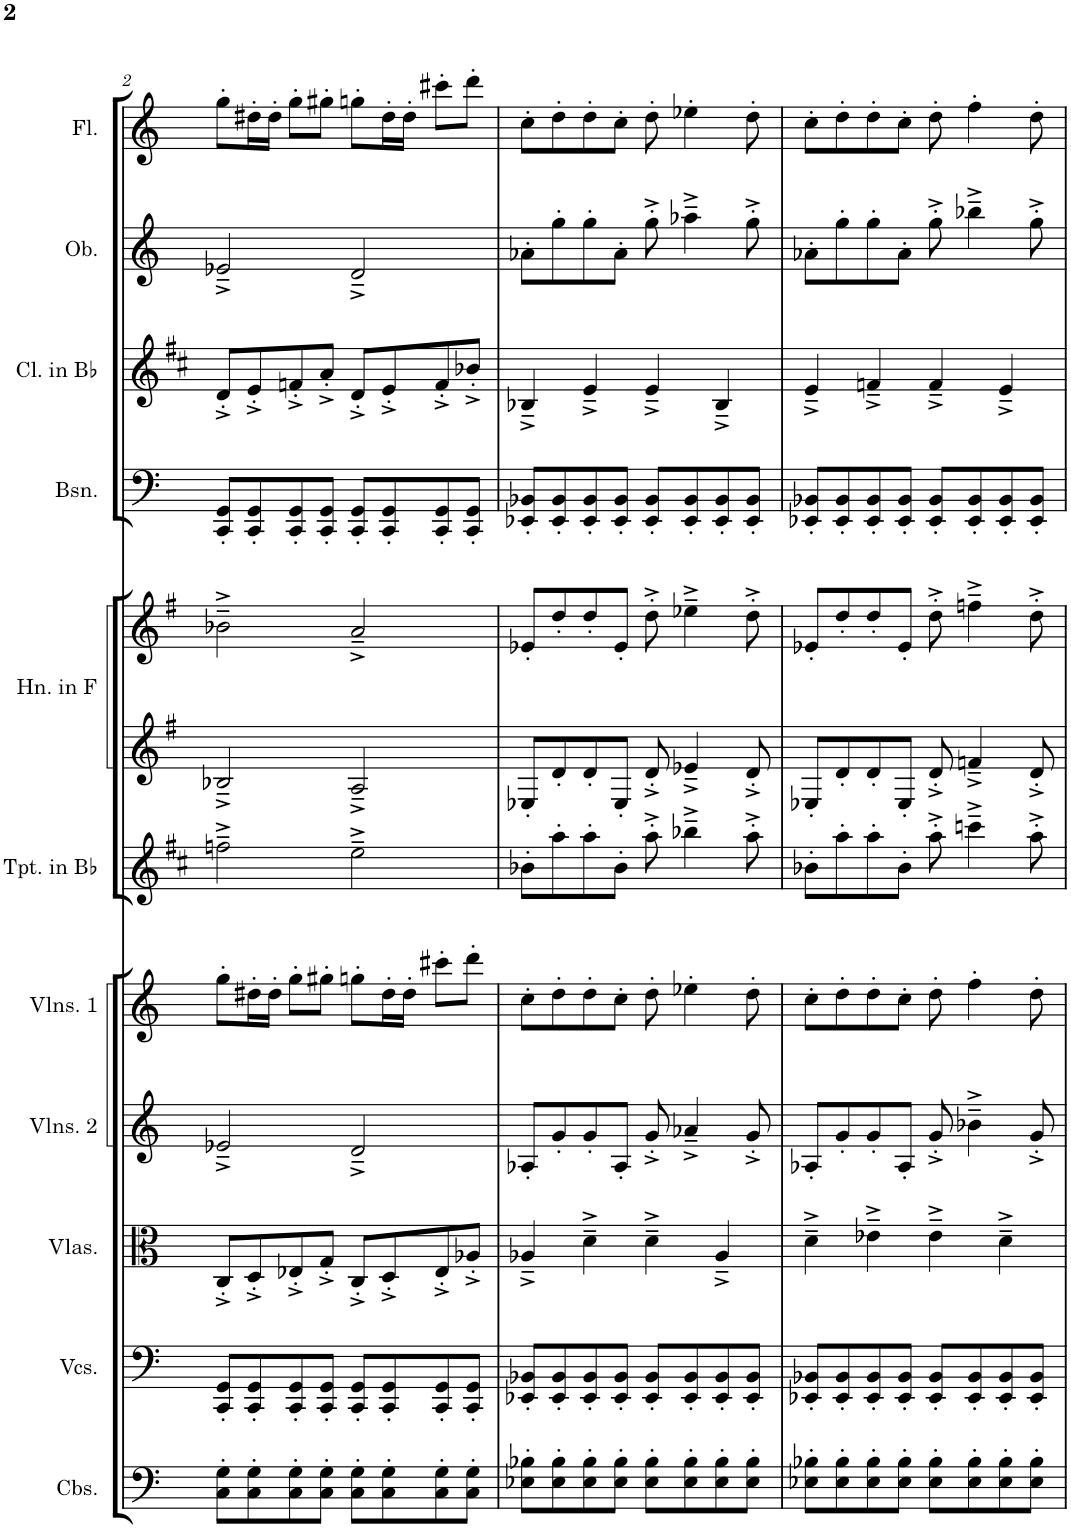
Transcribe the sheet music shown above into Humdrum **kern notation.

**kern	**kern	**kern	**kern	**kern	**kern	**kern	**kern	**kern	**kern	**kern	**kern
*part11	*part10	*part9	*part8	*part7	*part6	*part5	*part5	*part4	*part3	*part2	*part1
*staff12	*staff11	*staff10	*staff9	*staff8	*staff7	*staff6	*staff5	*staff4	*staff3	*staff2	*staff1
*I"Contrabasses	*I"Violoncellos	*I"Violas	*I"Violins 2	*I"Violins 1	*I"Trumpets in Bb	*I"Horns in F	*	*I"Bassoons	*I"Clarinets in Bb	*I"Oboes	*I"Flutes
*I'Cbs.	*I'Vcs.	*I'Vlas.	*I'Vlns. 2	*I'Vlns. 1	*I'Tpt. in Bb	*I'Hn. in F	*	*I'Bsn.	*I'Cl. in Bb	*I'Ob.	*I'Fl.
!!LO:PB:g=z
*clefF4	*clefF4	*clefC3	*clefG2	*clefG2	*clefG2	*clefG2	*clefG2	*clefF4	*clefG2	*clefG2	*clefG2
*Trd7c12	*	*	*	*	*Trd1c2	*Trd4c7	*Trd4c7	*	*Trd1c2	*	*
*k[]	*k[]	*k[]	*k[]	*k[]	*k[f#c#]	*k[f#]	*k[f#]	*k[]	*k[f#c#]	*k[]	*k[]
*M4/4	*M4/4	*M4/4	*M4/4	*M4/4	*M4/4	*M4/4	*M4/4	*M4/4	*M4/4	*M4/4	*M4/4
=2	=2	=2	=2	=2	=2	=2	=2	=2	=2	=2	=2
8C\' 8G\'L	8CC/' 8GG/'L	8C'^/L	2e-X~^/	8gg'\L	2ffn~^\	2B-X~^/	2b-X~^\	8CC/' 8GG/'L	8d'^/L	2e-X~^/	8gg'\L
8C\' 8G\'	8CC/' 8GG/'	8D'^/	.	16dd#X'\L	.	.	.	8CC/' 8GG/'	8e'^/	.	16dd#X'\L
.	.	.	.	16dd#'\JJ	.	.	.	.	.	.	16dd#'\JJ
8C\' 8G\'	8CC/' 8GG/'	8E-X'^/	.	8gg'\L	.	.	.	8CC/' 8GG/'	8fn'^/	.	8gg'\L
8C\' 8G\'J	8CC/' 8GG/'J	8G'^/J	.	8gg#X'\J	.	.	.	8CC/' 8GG/'J	8a'^/J	.	8gg#X'\J
8C\' 8G\'L	8CC/' 8GG/'L	8C'^/L	2d~^/	8ggn'\L	2ee~^\	2A~^/	2a~^/	8CC/' 8GG/'L	8d'^/L	2d~^/	8ggn'\L
8C\' 8G\'	8CC/' 8GG/'	8D'^/	.	16dd#'\L	.	.	.	8CC/' 8GG/'	8e'^/	.	16dd#'\L
.	.	.	.	16dd#'\JJ	.	.	.	.	.	.	16dd#'\JJ
8C\' 8G\'	8CC/' 8GG/'	8E-'^/	.	8ccc#X'\L	.	.	.	8CC/' 8GG/'	8f'^/	.	8ccc#X'\L
8C\' 8G\'J	8CC/' 8GG/'J	8A-X'^/J	.	8ddd'\J	.	.	.	8CC/' 8GG/'J	8b-X'^/J	.	8ddd'\J
=3	=3	=3	=3	=3	=3	=3	=3	=3	=3	=3	=3
8E-X\' 8B-X\'L	8EE-X/' 8BB-X/'L	4A-X~^/	8A-X'/L	8cc'\L	8b-X'\L	8E-X'/L	8e-X'/L	8EE-X/' 8BB-X/'L	4B-X~^/	8a-X'\L	8cc'\L
8E-\' 8B-\'	8EE-/' 8BB-/'	.	8g'/	8dd'\	8aa'\	8d'/	8dd'/	8EE-/' 8BB-/'	.	8gg'\	8dd'\
8E-\' 8B-\'	8EE-/' 8BB-/'	4d~^\	8g'/	8dd'\	8aa'\	8d'/	8dd'/	8EE-/' 8BB-/'	4e~^/	8gg'\	8dd'\
8E-\' 8B-\'J	8EE-/' 8BB-/'J	.	8A-'/J	8cc'\J	8b-'\J	8E-'/J	8e-'/J	8EE-/' 8BB-/'J	.	8a-'\J	8cc'\J
8E-\' 8B-\'L	8EE-/' 8BB-/'L	4d~^\	8g'^/	8dd'\	8aa'^\	8d'^/	8dd'^\	8EE-/' 8BB-/'L	4e~^/	8gg'^\	8dd'\
8E-\' 8B-\'	8EE-/' 8BB-/'	.	4a-X~^/	4ee-X'\	4bb-X~^\	4e-X~^/	4ee-X~^\	8EE-/' 8BB-/'	.	4aa-X~^\	4ee-X'\
8E-\' 8B-\'	8EE-/' 8BB-/'	4A-~^/	.	.	.	.	.	8EE-/' 8BB-/'	4B-~^/	.	.
8E-\' 8B-\'J	8EE-/' 8BB-/'J	.	8g'^/	8dd'\	8aa'^\	8d'^/	8dd'^\	8EE-/' 8BB-/'J	.	8gg'^\	8dd'\
=4	=4	=4	=4	=4	=4	=4	=4	=4	=4	=4	=4
8E-X\' 8B-X\'L	8EE-X/' 8BB-X/'L	4d~^\	8A-X'/L	8cc'\L	8b-X'\L	8E-X'/L	8e-X'/L	8EE-X/' 8BB-X/'L	4e~^/	8a-X'\L	8cc'\L
8E-\' 8B-\'	8EE-/' 8BB-/'	.	8g'/	8dd'\	8aa'\	8d'/	8dd'/	8EE-/' 8BB-/'	.	8gg'\	8dd'\
8E-\' 8B-\'	8EE-/' 8BB-/'	4e-X~^\	8g'/	8dd'\	8aa'\	8d'/	8dd'/	8EE-/' 8BB-/'	4fn~^/	8gg'\	8dd'\
8E-\' 8B-\'J	8EE-/' 8BB-/'J	.	8A-'/J	8cc'\J	8b-'\J	8E-'/J	8e-'/J	8EE-/' 8BB-/'J	.	8a-'\J	8cc'\J
8E-\' 8B-\'L	8EE-/' 8BB-/'L	4e-~^\	8g'^/	8dd'\	8aa'^\	8d'^/	8dd'^\	8EE-/' 8BB-/'L	4f~^/	8gg'^\	8dd'\
8E-\' 8B-\'	8EE-/' 8BB-/'	.	4b-X~^\	4ff'\	4cccn~^\	4fn~^/	4ffn~^\	8EE-/' 8BB-/'	.	4bb-X~^\	4ff'\
8E-\' 8B-\'	8EE-/' 8BB-/'	4d~^\	.	.	.	.	.	8EE-/' 8BB-/'	4e~^/	.	.
8E-\' 8B-\'J	8EE-/' 8BB-/'J	.	8g'^/	8dd'\	8aa'^\	8d'^/	8dd'^\	8EE-/' 8BB-/'J	.	8gg'^\	8dd'\
=	=	=	=	=	=	=	=	=	=	=	=
*-	*-	*-	*-	*-	*-	*-	*-	*-	*-	*-	*-
